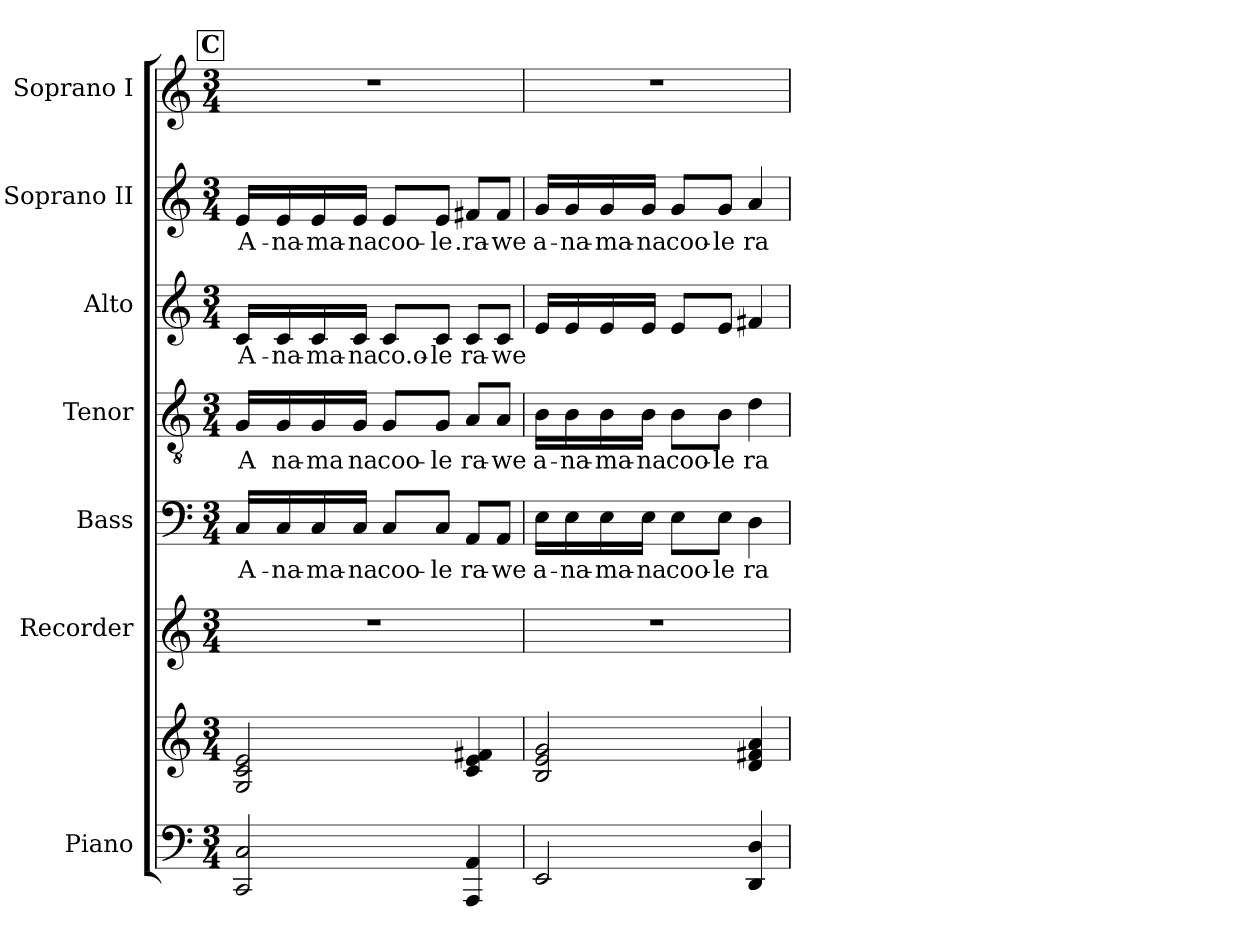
**kern	**kern	**kern	**kern	**text	**kern	**text	**kern	**text	**kern	**text	**kern
*part7	*part7	*part6	*part5	*part5	*part4	*part4	*part3	*part3	*part2	*part2	*part1
*staff8	*staff7	*staff6	*staff5	*staff5	*staff4	*staff4	*staff3	*staff3	*staff2	*staff2	*staff1
*I"Piano	*	*I"Recorder	*I"Bass	*	*I"Tenor	*	*I"Alto	*	*I"Soprano II	*	*I"Soprano I
*I'Pno.	*	*I'R.	*I'B.	*	*I'T.	*	*I'A.	*	*I'S.2	*	*I'S.1
!!LO:PB:g=z
*clefF4	*clefG2	*clefG2	*clefF4	*	*clefGv2	*	*clefG2	*	*clefG2	*	*clefG2
*k[]	*k[]	*k[]	*k[]	*	*k[]	*	*k[]	*	*k[]	*	*k[]
*M3/4	*M3/4	*M3/4	*M3/4	*	*M3/4	*	*M3/4	*	*M3/4	*	*M3/4
!!LO:REH:place=s1:a:B:fs=14.1111:t=C
=13	=13	=13	=13	=13	=13	=13	=13	=13	=13	=13	=13
2CC/ 2C/	2G/ 2c/ 2e/	2.r	16C/LL	A-	16G/LL	-A	16c/LL	-A-	16e/LL	A-	2.r
.	.	.	16C/	-na-	16G/	na-	16c/	-na-	16e/	-na-	.
.	.	.	16C/	-ma-	16G/	-ma	16c/	-ma-	16e/	-ma-	.
.	.	.	16C/JJ	-na	16G/JJ	na	16c/JJ	-na	16e/JJ	-na	.
.	.	.	8C/L	coo-	8G/L	coo-	8c/L	co.o-	8e/L	coo-	.
.	.	.	8C/J	-le	8G/J	-le	8c/J	-le	8e/J	-le	.
4AAA/ 4AA/	4c/ 4e/ 4f#X/	.	8AA/L	ra-	8A/L	ra-	8c/L	ra-	8f#X/L	.ra-	.
.	.	.	8AA/J	-we	8A/J	-we	8c/J	-we	8f#/J	-we	.
=14	=14	=14	=14	=14	=14	=14	=14	=14	=14	=14	=14
2EE/	2B/ 2e/ 2g/	2.r	16E\LL	a-	16B\LL	a-	16e/LL	.	16g/LL	a-	2.r
.	.	.	16E\	-na-	16B\	-na-	16e/	.	16g/	-na-	.
.	.	.	16E\	-ma-	16B\	-ma-	16e/	.	16g/	-ma-	.
.	.	.	16E\JJ	-na	16B\JJ	-na	16e/JJ	.	16g/JJ	-na	.
.	.	.	8E\L	coo-	8B\L	coo-	8e/L	.	8g/L	coo-	.
.	.	.	8E\J	-le	8B\J	-le	8e/J	.	8g/J	-le	.
4DD/ 4D/	4d/ 4f#X/ 4a/	.	4D\	ra	4d\	ra	4f#X/	.	4a/	ra	.
=	=	=	=	=	=	=	=	=	=	=	=
*-	*-	*-	*-	*-	*-	*-	*-	*-	*-	*-	*-
